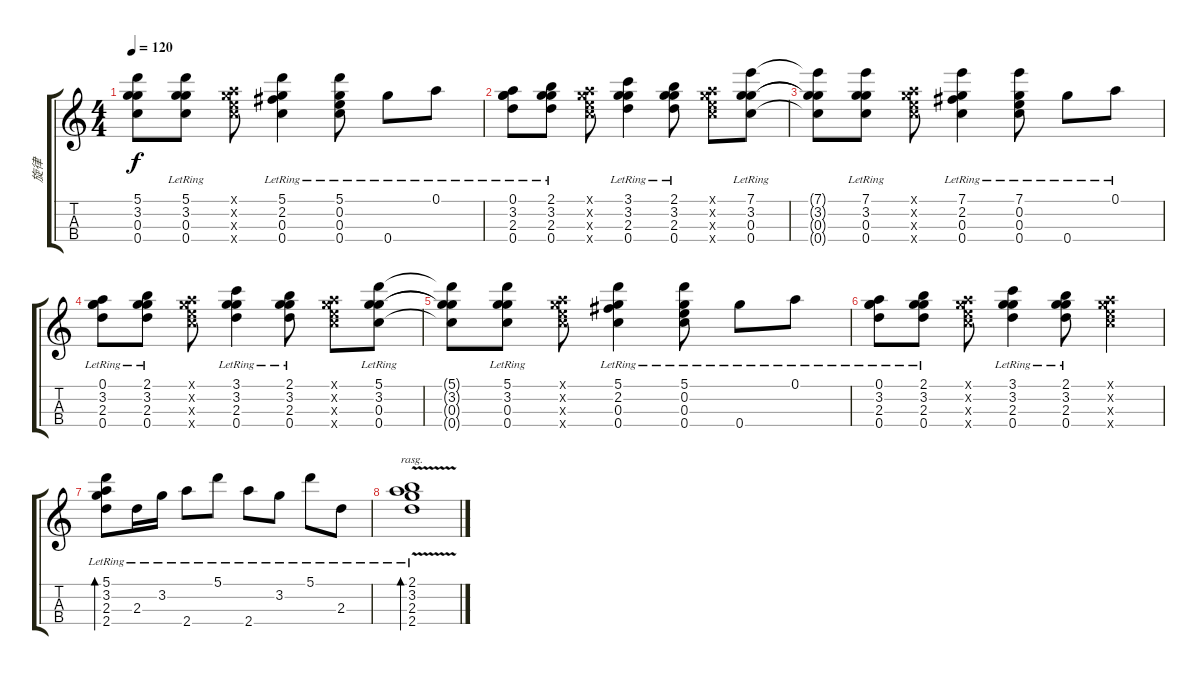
\track ("旋律" "旋律") {instrument acousticguitarnylon}
\staff {score tabs}
\tuning (A4 E4 C4 G4) {hide}
\ts (4 4)
\tempo 120
\clef g2
\ks c
(5.1{t} 3.2{t} 0.3{t} 0.4{t}).8{dy f} (5.1{lr} 3.2{lr} 0.3{lr} 0.4{lr}).8 (0.1{x} 0.2{x} 0.3{x} 0.4{x}).8 (5.1{lr} 2.2{lr} 0.3{lr} 0.4{lr}).4 (5.1{lr} 0.2{lr} 0.3{lr} 0.4{lr}).8 0.4{lr}.8 0.1{lr}.8 |
(0.1{lr} 3.2{lr} 2.3{lr} 0.4{lr}).8 (2.1{lr} 3.2{lr} 2.3{lr} 0.4{lr}).8 (0.1{x} 0.2{x} 0.3{x} 0.4{x}).8 (3.1{lr} 3.2{lr} 2.3{lr} 0.4{lr}).4 (2.1{lr} 3.2{lr} 2.3{lr} 0.4{lr}).8 (0.1{x} 0.2{x} 0.3{x} 0.4{x}).8 (7.1{lr} 3.2{lr} 0.3{lr} 0.4{lr}).8 |
(7.1{t} 3.2{t} 0.3{t} 0.4{t}).8 (7.1{lr} 3.2{lr} 0.3{lr} 0.4{lr}).8 (0.1{x} 0.2{x} 0.3{x} 0.4{x}).8 (7.1{lr} 2.2{lr} 0.3{lr} 0.4{lr}).4 (7.1{lr} 0.2{lr} 0.3{lr} 0.4{lr}).8 0.4{lr}.8 0.1{lr}.8 |
(0.1{lr} 3.2{lr} 2.3{lr} 0.4{lr}).8 (2.1{lr} 3.2{lr} 2.3{lr} 0.4{lr}).8 (0.1{x} 0.2{x} 0.3{x} 0.4{x}).8 (3.1{lr} 3.2{lr} 2.3{lr} 0.4{lr}).4 (2.1{lr} 3.2{lr} 2.3{lr} 0.4{lr}).8 (0.1{x} 0.2{x} 0.3{x} 0.4{x}).8 (5.1{lr} 3.2{lr} 0.3{lr} 0.4{lr}).8 |
(5.1{t} 3.2{t} 0.3{t} 0.4{t}).8 (5.1{lr} 3.2{lr} 0.3{lr} 0.4{lr}).8 (0.1{x} 0.2{x} 0.3{x} 0.4{x}).8 (5.1{lr} 2.2{lr} 0.3{lr} 0.4{lr}).4 (5.1{lr} 0.2{lr} 0.3{lr} 0.4{lr}).8 0.4{lr}.8 0.1{lr}.8 |
(0.1{lr} 3.2{lr} 2.3{lr} 0.4{lr}).8 (2.1{lr} 3.2{lr} 2.3{lr} 0.4{lr}).8 (0.1{x} 0.2{x} 0.3{x} 0.4{x}).8 (3.1{lr} 3.2{lr} 2.3{lr} 0.4{lr}).4 (2.1{lr} 3.2{lr} 2.3{lr} 0.4{lr}).8 (0.1{x} 0.2{x} 0.3{x} 0.4{x}).4 |
(5.1{lr} 3.2{lr} 2.3{lr} 2.4{lr}).8{bd 60} 2.3{lr}.16 3.2{lr}.16 2.4{lr}.8 5.1{lr}.8 2.4{lr}.8 3.2{lr}.8 5.1{lr}.8 2.3{lr}.8 |
(2.1{v lr} 3.2{lr} 2.3{lr} 2.4{lr}).1{bd 120 rasg ii}
